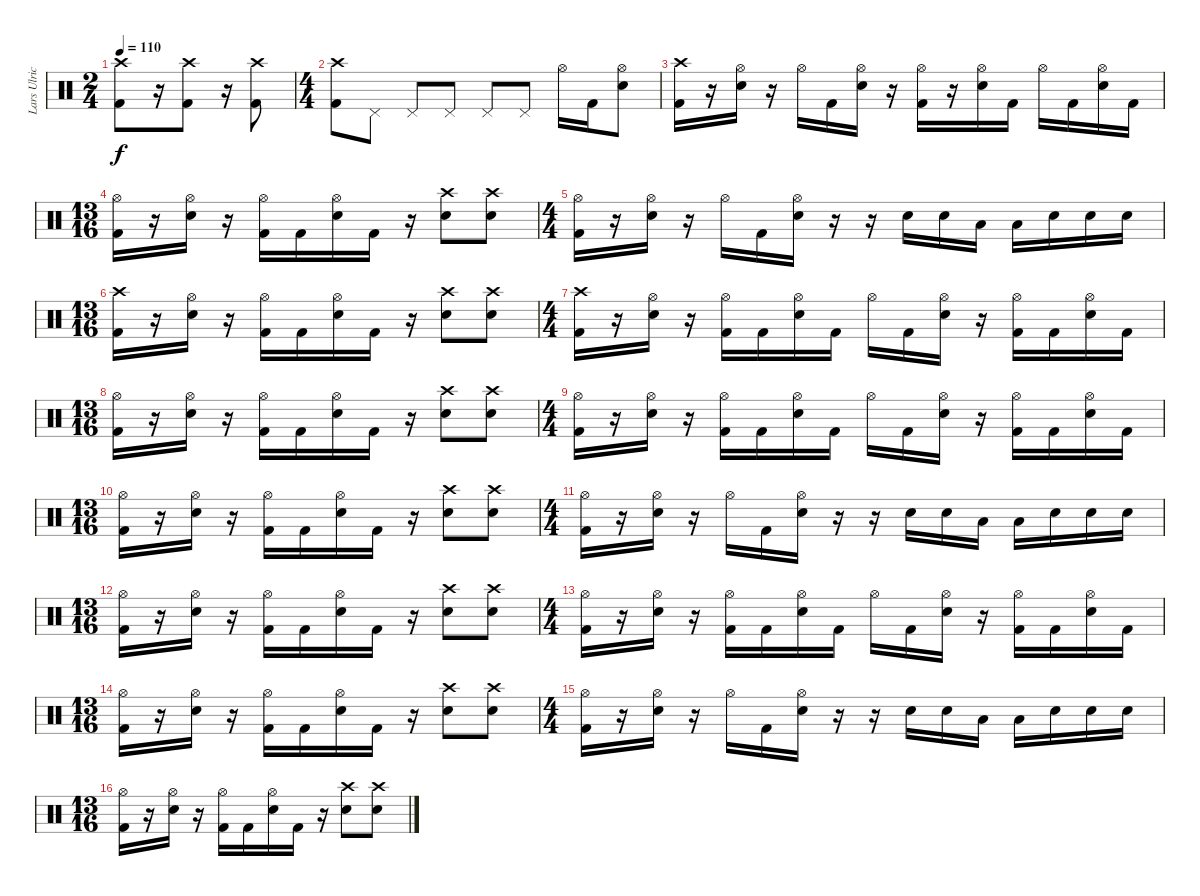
\track ("Lars Ulrich" "Lars Ulric") {instrument percussion}
\staff {score}
\articulation defaults
\ts (2 4)
\tempo 110
\clef neutral
\ks c
("Crash high (hit)" "Kick (hit) 2").8{dy f} r.16 ("Crash high (hit)" "Kick (hit) 2").8 r.16 ("Crash high (hit)" "Kick (hit) 2").8 |
\ts (4 4)
("Crash high (hit)" "Kick (hit) 2").8 "Pedal Hi-Hat (hit)".8 "Pedal Hi-Hat (hit)".8 "Pedal Hi-Hat (hit)".8 "Pedal Hi-Hat (hit)".8 "Pedal Hi-Hat (hit)".8 "Hi-Hat (open)".16 "Kick (hit) 2".16 ("Hi-Hat (open)" "Snare (hit) 2").8 |
("Crash high (hit)" "Kick (hit) 2").16 r.16 ("Hi-Hat (open)" "Snare (hit) 2").16 r.16 "Hi-Hat (open)".16 "Kick (hit) 2".16 ("Hi-Hat (open)" "Snare (hit) 2").16 r.16 ("Hi-Hat (open)" "Kick (hit) 2").16 r.16 ("Hi-Hat (open)" "Snare (hit) 2").16 "Kick (hit) 2".16 "Hi-Hat (open)".16 "Kick (hit) 2".16 ("Hi-Hat (open)" "Snare (hit) 2").16 "Kick (hit) 2".16 |
\ts (13 16)
("Hi-Hat (open)" "Kick (hit) 2").16 r.16 ("Hi-Hat (open)" "Snare (hit) 2").16 r.16 ("Hi-Hat (open)" "Kick (hit) 2").16 "Kick (hit) 2".16 ("Hi-Hat (open)" "Snare (hit) 2").16 "Kick (hit) 2".16 r.16 ("Crash high (hit)" "Snare (hit) 2").8 ("Crash high (hit)" "Snare (hit) 2").8 |
\ts (4 4)
("Hi-Hat (open)" "Kick (hit) 2").16 r.16 ("Hi-Hat (open)" "Snare (hit) 2").16 r.16 "Hi-Hat (open)".16 "Kick (hit) 2".16 ("Hi-Hat (open)" "Snare (hit) 2").16 r.16 r.16 "Snare (hit) 2".16 "Snare (hit) 2".16 "Low Tom (hit)".16 "Low Tom (hit)".16 "Snare (hit) 2".16 "Snare (hit) 2".16 "Snare (hit) 2".16 |
\ts (13 16)
("Crash high (hit)" "Kick (hit) 2").16 r.16 ("Hi-Hat (open)" "Snare (hit) 2").16 r.16 ("Hi-Hat (open)" "Kick (hit) 2").16 "Kick (hit) 2".16 ("Hi-Hat (open)" "Snare (hit) 2").16 "Kick (hit) 2".16 r.16 ("Crash high (hit)" "Snare (hit) 2").8 ("Crash high (hit)" "Snare (hit) 2").8 |
\ts (4 4)
("Crash high (hit)" "Kick (hit) 2").16 r.16 ("Hi-Hat (open)" "Snare (hit) 2").16 r.16 ("Hi-Hat (open)" "Kick (hit) 2").16 "Kick (hit) 2".16 ("Hi-Hat (open)" "Snare (hit) 2").16 "Kick (hit) 2".16 "Hi-Hat (open)".16 "Kick (hit) 2".16 ("Hi-Hat (open)" "Snare (hit) 2").16 r.16 ("Hi-Hat (open)" "Kick (hit) 2").16 "Kick (hit) 2".16 ("Hi-Hat (open)" "Snare (hit) 2").16 "Kick (hit) 2".16 |
\ts (13 16)
("Hi-Hat (open)" "Kick (hit) 2").16 r.16 ("Hi-Hat (open)" "Snare (hit) 2").16 r.16 ("Hi-Hat (open)" "Kick (hit) 2").16 "Kick (hit) 2".16 ("Hi-Hat (open)" "Snare (hit) 2").16 "Kick (hit) 2".16 r.16 ("Crash high (hit)" "Snare (hit) 2").8 ("Crash high (hit)" "Snare (hit) 2").8 |
\ts (4 4)
("Hi-Hat (open)" "Kick (hit) 2").16 r.16 ("Hi-Hat (open)" "Snare (hit) 2").16 r.16 ("Hi-Hat (open)" "Kick (hit) 2").16 "Kick (hit) 2".16 ("Hi-Hat (open)" "Snare (hit) 2").16 "Kick (hit) 2".16 "Hi-Hat (open)".16 "Kick (hit) 2".16 ("Hi-Hat (open)" "Snare (hit) 2").16 r.16 ("Hi-Hat (open)" "Kick (hit) 2").16 "Kick (hit) 2".16 ("Hi-Hat (open)" "Snare (hit) 2").16 "Kick (hit) 2".16 |
\ts (13 16)
("Hi-Hat (open)" "Kick (hit) 2").16 r.16 ("Hi-Hat (open)" "Snare (hit) 2").16 r.16 ("Hi-Hat (open)" "Kick (hit) 2").16 "Kick (hit) 2".16 ("Hi-Hat (open)" "Snare (hit) 2").16 "Kick (hit) 2".16 r.16 ("Crash high (hit)" "Snare (hit) 2").8 ("Crash high (hit)" "Snare (hit) 2").8 |
\ts (4 4)
("Hi-Hat (open)" "Kick (hit) 2").16 r.16 ("Hi-Hat (open)" "Snare (hit) 2").16 r.16 "Hi-Hat (open)".16 "Kick (hit) 2".16 ("Hi-Hat (open)" "Snare (hit) 2").16 r.16 r.16 "Snare (hit) 2".16 "Snare (hit) 2".16 "Low Tom (hit)".16 "Low Tom (hit)".16 "Snare (hit) 2".16 "Snare (hit) 2".16 "Snare (hit) 2".16 |
\ts (13 16)
("Hi-Hat (open)" "Kick (hit) 2").16 r.16 ("Hi-Hat (open)" "Snare (hit) 2").16 r.16 ("Hi-Hat (open)" "Kick (hit) 2").16 "Kick (hit) 2".16 ("Hi-Hat (open)" "Snare (hit) 2").16 "Kick (hit) 2".16 r.16 ("Crash high (hit)" "Snare (hit) 2").8 ("Crash high (hit)" "Snare (hit) 2").8 |
\ts (4 4)
("Hi-Hat (open)" "Kick (hit) 2").16 r.16 ("Hi-Hat (open)" "Snare (hit) 2").16 r.16 ("Hi-Hat (open)" "Kick (hit) 2").16 "Kick (hit) 2".16 ("Hi-Hat (open)" "Snare (hit) 2").16 "Kick (hit) 2".16 "Hi-Hat (open)".16 "Kick (hit) 2".16 ("Hi-Hat (open)" "Snare (hit) 2").16 r.16 ("Hi-Hat (open)" "Kick (hit) 2").16 "Kick (hit) 2".16 ("Hi-Hat (open)" "Snare (hit) 2").16 "Kick (hit) 2".16 |
\ts (13 16)
("Hi-Hat (open)" "Kick (hit) 2").16 r.16 ("Hi-Hat (open)" "Snare (hit) 2").16 r.16 ("Hi-Hat (open)" "Kick (hit) 2").16 "Kick (hit) 2".16 ("Hi-Hat (open)" "Snare (hit) 2").16 "Kick (hit) 2".16 r.16 ("Crash high (hit)" "Snare (hit) 2").8 ("Crash high (hit)" "Snare (hit) 2").8 |
\ts (4 4)
("Hi-Hat (open)" "Kick (hit) 2").16 r.16 ("Hi-Hat (open)" "Snare (hit) 2").16 r.16 "Hi-Hat (open)".16 "Kick (hit) 2".16 ("Hi-Hat (open)" "Snare (hit) 2").16 r.16 r.16 "Snare (hit) 2".16 "Snare (hit) 2".16 "Low Tom (hit)".16 "Low Tom (hit)".16 "Snare (hit) 2".16 "Snare (hit) 2".16 "Snare (hit) 2".16 |
\ts (13 16)
("Hi-Hat (open)" "Kick (hit) 2").16 r.16 ("Hi-Hat (open)" "Snare (hit) 2").16 r.16 ("Hi-Hat (open)" "Kick (hit) 2").16 "Kick (hit) 2".16 ("Hi-Hat (open)" "Snare (hit) 2").16 "Kick (hit) 2".16 r.16 ("Crash high (hit)" "Snare (hit) 2").8 ("Crash high (hit)" "Snare (hit) 2").8
